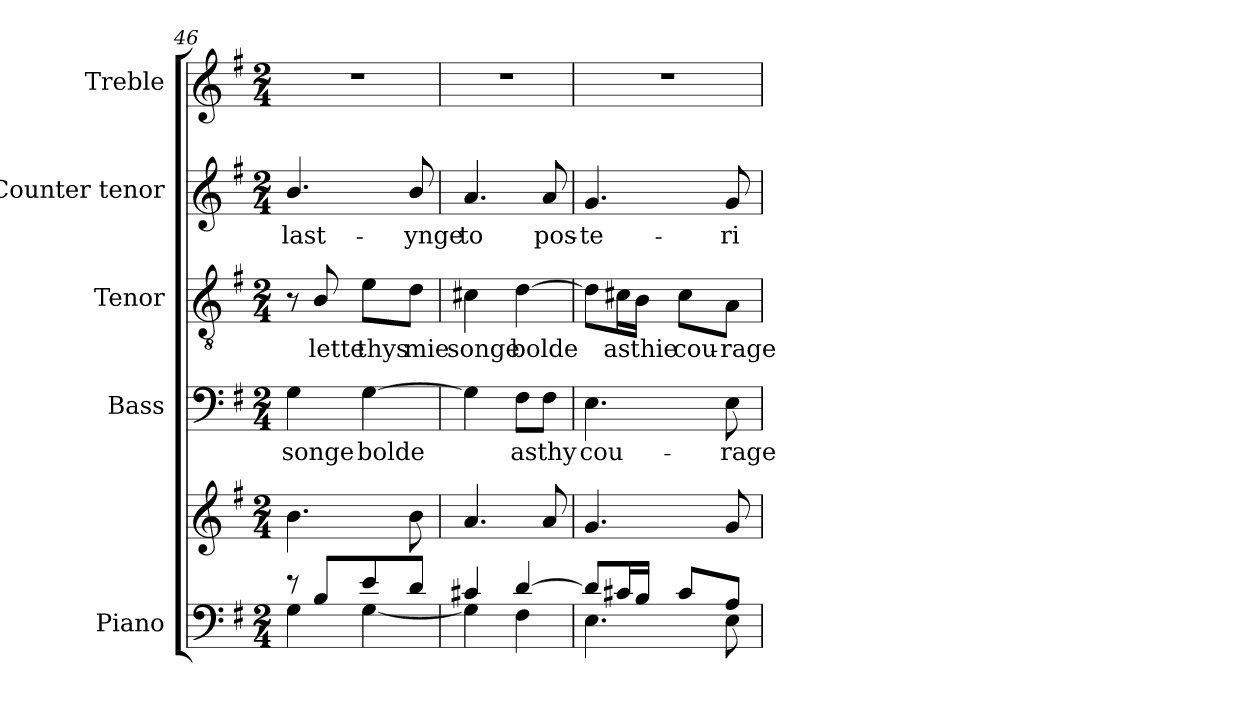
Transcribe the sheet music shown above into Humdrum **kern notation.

**kern	**kern	**kern	**text	**kern	**text	**kern	**text	**kern
*part5	*part5	*part4	*part4	*part3	*part3	*part2	*part2	*part1
*staff6	*staff5	*staff4	*staff4	*staff3	*staff3	*staff2	*staff2	*staff1
*I"Piano	*	*I"Bass	*	*I"Tenor	*	*I"Counter tenor	*	*I"Treble
*I'Pno.	*	*I'B.	*	*I'T.	*	*	*	*
*clefF4	*clefG2	*clefF4	*	*clefGv2	*	*clefG2	*	*clefG2
*	*	*	*	*ITrd7c12	*	*	*	*
*k[f#]	*k[f#]	*k[f#]	*	*k[f#]	*	*k[f#]	*	*k[f#]
*G:	*G:	*G:	*	*G:	*	*G:	*	*G:
*M2/4	*M2/4	*M2/4	*	*M2/4	*	*M2/4	*	*M2/4
=46	=46	=46	=46	=46	=46	=46	=46	=46
*^	*	*	*	*	*	*	*	*
!	!	!	!	!LO:LY:b:color=#000000	!	!	!	!	!
!	!	!	!	!	!	!	!	!LO:LY:b:color=#000000	!LO:N:vis=1
8r	4Gi\	4.bi\	4Gi\	songe	8r	.	4.bi/	-last-	2r
!	!	!	!	!	!	!LO:LY:b:color=#000000	!	!	!
8Bi/L	.	.	.	.	8BBi/	lette	.	.	.
!	!	!	!	!LO:LY:b:color=#000000	!	!	!	!	!
!	!	!	!	!	!	!LO:LY:b:color=#000000	!	!	!
8ei/	[4Gi\	.	[4Gi\	bolde	8Ei\L	thys	.	.	.
!	!	!	!	!	!	!LO:LY:b:color=#000000	!	!	!
!	!	!	!	!	!	!	!	!LO:LY:b:color=#000000	!
8di/J	.	8bi\	.	.	8Di\J	mie	8bi/	-ynge	.
=47	=47	=47	=47	=47	=47	=47	=47	=47	=47
!	!	!	!	!	!	!LO:LY:b:color=#000000	!	!	!
!	!	!	!	!	!	!	!	!LO:LY:b:color=#000000	!LO:N:vis=1
4c#Xi/	4Gi\]	4.ai/	4Gi\]	.	4C#Xi\	songe	4.ai/	to	2r
!	!	!	!	!LO:LY:b:color=#000000	!	!	!	!	!
!	!	!	!	!	!	!LO:LY:b:color=#000000	!	!	!
[4di/	4F#i\	.	8F#i\L	as	[4Di\	bolde	.	.	.
!	!	!	!	!LO:LY:b:color=#000000	!	!	!	!	!
!	!	!	!	!	!	!	!	!LO:LY:b:color=#000000	!
.	.	8ai/	8F#i\J	thy	.	.	8ai/	pos-	.
!!LO:LB:g=z
=48	=48	=48	=48	=48	=48	=48	=48	=48	=48
!	!	!	!	!LO:LY:b:color=#000000	!	!	!	!	!
!	!	!	!	!	!	!	!	!LO:LY:b:color=#000000	!LO:N:vis=1
8di/L]	4.Ei\	4.gi/	4.Ei\	cou-	8Di\L]	.	4.gi/	-te-	2r
!	!	!	!	!	!	!LO:LY:b:color=#000000	!	!	!
16c#Xi/L	.	.	.	.	16C#Xi\L	as	.	.	.
!	!	!	!	!	!	!LO:LY:b:color=#000000	!	!	!
16Bi/JJ	.	.	.	.	16BBi\JJ	thie	.	.	.
!	!	!	!	!	!	!LO:LY:b:color=#000000	!	!	!
8c#i/L	.	.	.	.	8C#i\L	cou-	.	.	.
!	!	!	!	!LO:LY:b:color=#000000	!	!	!	!	!
!	!	!	!	!	!	!LO:LY:b:color=#000000	!	!	!
!	!	!	!	!	!	!	!	!LO:LY:b:color=#000000	!
8Ai/J	8Ei\	8gi/	8Ei\	-rage	8AAi\J	-rage	8gi/	-ri-	.
*v	*v	*	*	*	*	*	*	*	*
=	=	=	=	=	=	=	=	=
*-	*-	*-	*-	*-	*-	*-	*-	*-
